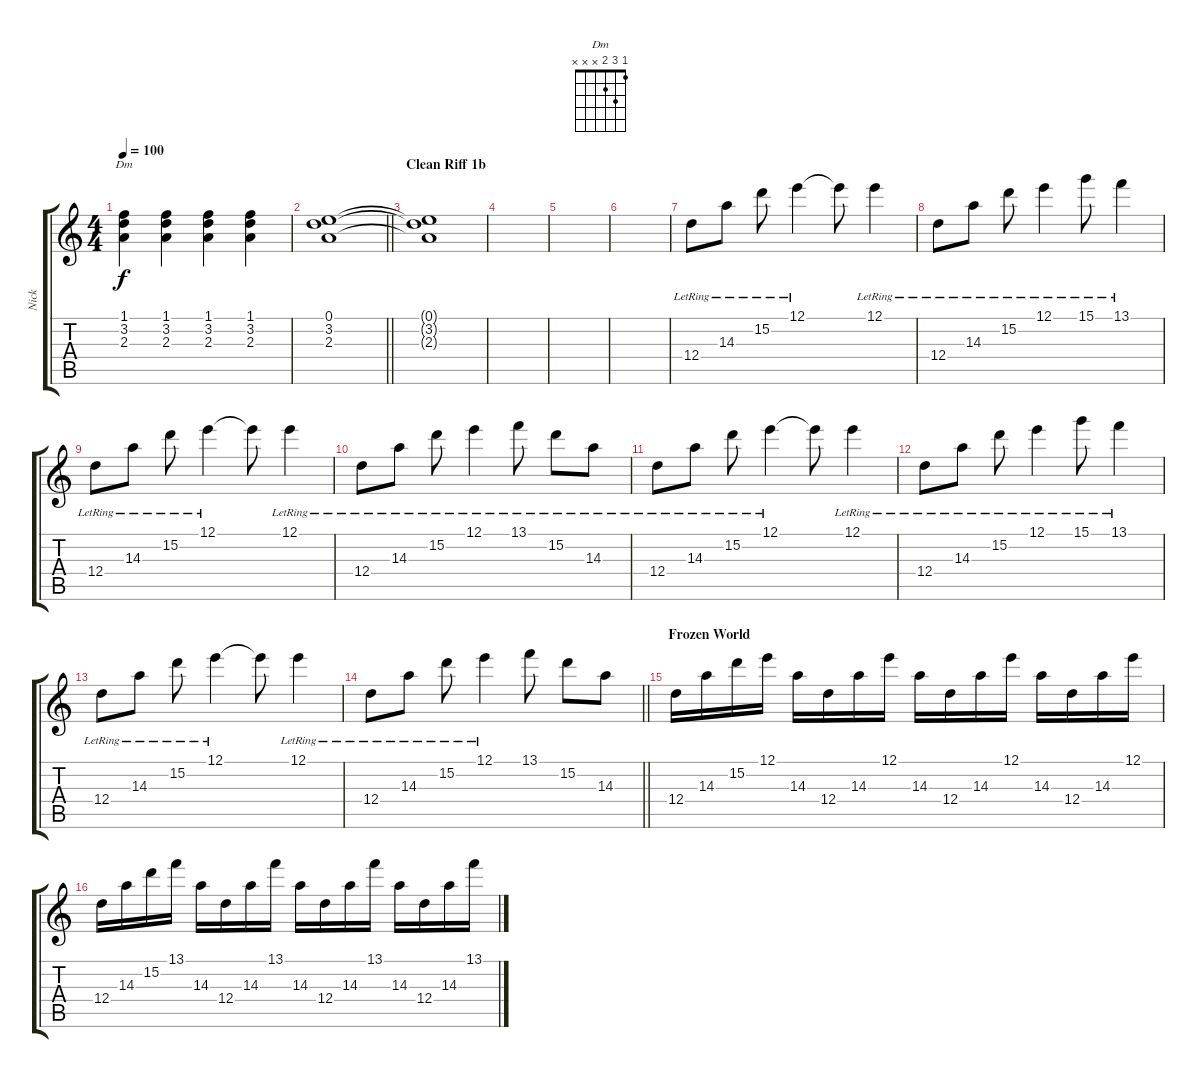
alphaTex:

\track ("Nick" "Nick") {instrument acousticguitarsteel}
\staff {score tabs}
\tuning (E4 B3 G3 D3 A2 E2) {hide}
\chord ("Dm" 1 3 2 x x x)
\ts (4 4)
\tempo 100
\clef g2
\ks c
(1.1 3.2 2.3).4{ch "Dm" dy f} (1.1 3.2 2.3).4 (1.1 3.2 2.3).4 (1.1 3.2 2.3).4 |
\barLineRight lightlight
(0.1 3.2 2.3).1 |
\section ("" "Clean Riff 1b")
(0.1{t} 3.2{t} 2.3{t}).1 |
|
|
|
12.4{lr}.8 14.3{lr}.8 15.2{lr}.8 12.1{lr}.4 12.1{t}.8 12.1{lr}.4 |
12.4{lr}.8 14.3{lr}.8 15.2{lr}.8 12.1{lr}.4 15.1{lr}.8 13.1{lr}.4 |
12.4{lr}.8 14.3{lr}.8 15.2{lr}.8 12.1{lr}.4 12.1{t}.8 12.1{lr}.4 |
12.4{lr}.8 14.3{lr}.8 15.2{lr}.8 12.1{lr}.4 13.1{lr}.8 15.2{lr}.8 14.3{lr}.8 |
12.4{lr}.8 14.3{lr}.8 15.2{lr}.8 12.1{lr}.4 12.1{t}.8 12.1{lr}.4 |
12.4{lr}.8 14.3{lr}.8 15.2{lr}.8 12.1{lr}.4 15.1{lr}.8 13.1{lr}.4 |
12.4{lr}.8 14.3{lr}.8 15.2{lr}.8 12.1{lr}.4 12.1{t}.8 12.1{lr}.4 |
\barLineRight lightlight
12.4{lr}.8 14.3{lr}.8 15.2{lr}.8 12.1{lr}.4 13.1.8{instrument overdrivenguitar} 15.2.8 14.3.8 |
\section ("" "Frozen World")
12.4.16 14.3.16 15.2.16 12.1.16 14.3.16 12.4.16 14.3.16 12.1.16 14.3.16 12.4.16 14.3.16 12.1.16 14.3.16 12.4.16 14.3.16 12.1.16 |
12.4.16 14.3.16 15.2.16 13.1.16 14.3.16 12.4.16 14.3.16 13.1.16 14.3.16 12.4.16 14.3.16 13.1.16 14.3.16 12.4.16 14.3.16 13.1.16
